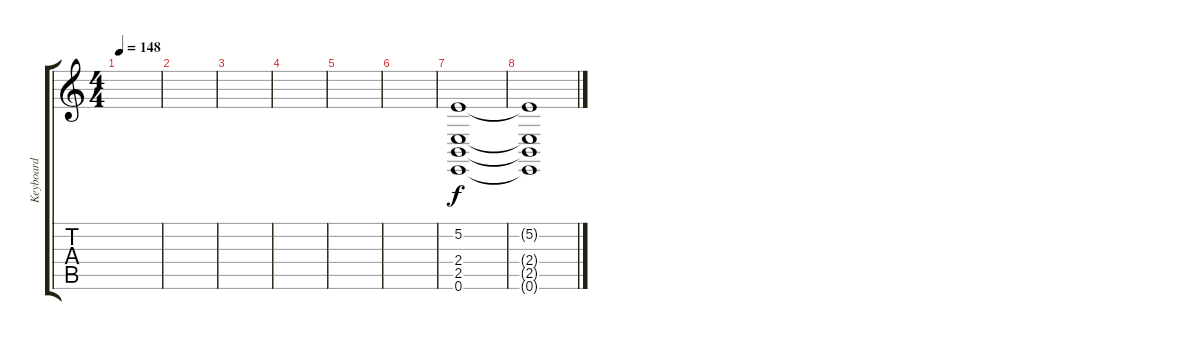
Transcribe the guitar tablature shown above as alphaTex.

\track ("Keyboard" "Keyboard") {instrument pad2warm}
\staff {score tabs}
\tuning (E4 B3 G3 D3 A2 E2) {hide}
\ts (4 4)
\tempo 148
\clef g2
\ks c
|
|
|
|
|
|
(5.2 2.4 2.5 0.6).1{volume 3 balance 16 instrument synthstrings2} |
(5.2{t} 2.4{t} 2.5{t} 0.6{t}).1{dy f}
